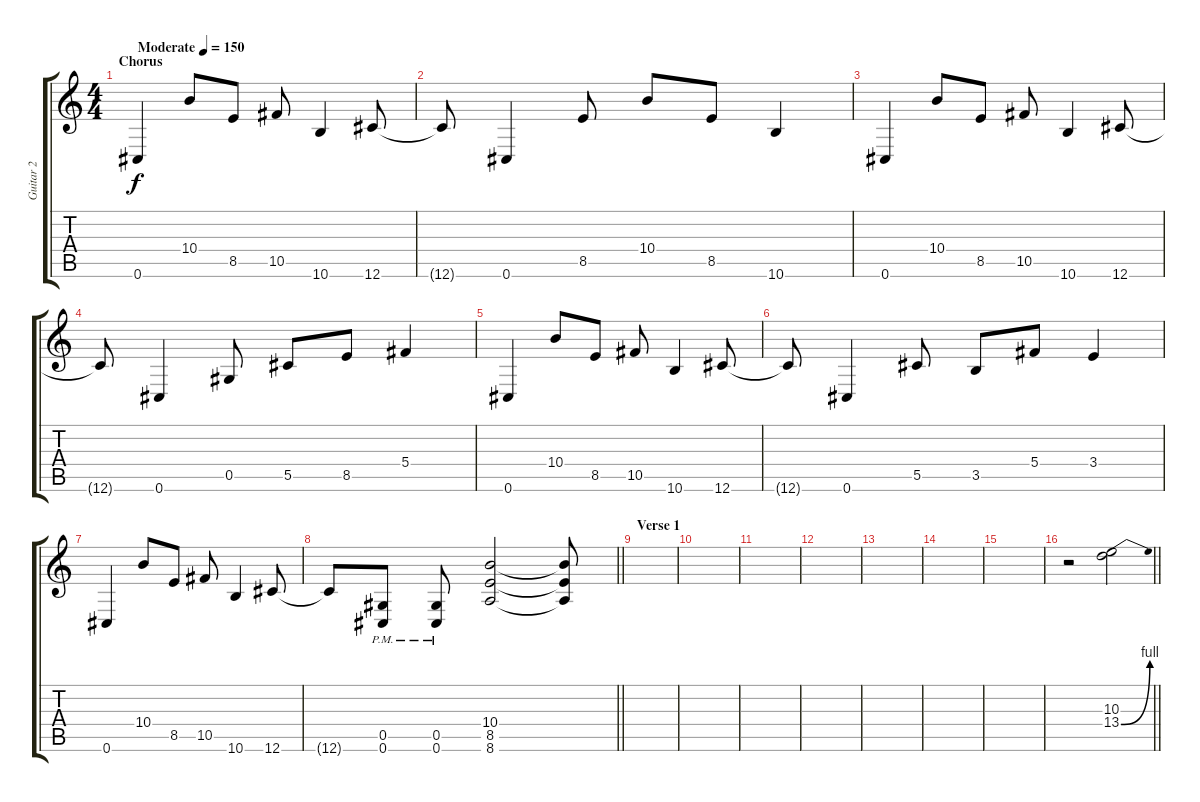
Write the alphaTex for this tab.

\track ("Guitar 2" "Guitar 2") {instrument overdrivenguitar}
\staff {score tabs}
\tuning (Eb4 Bb3 Gb3 Db3 Ab2 Db2) {hide}
\ts (4 4)
\section ("" "Chorus")
\tempo (150 "Moderate")
\clef g2
\ks c
0.6.4{dy f instrument overdrivenguitar} 10.4.8 8.5.8 10.5.8 10.6.4 12.6.8 |
12.6{t}.8 0.6.4 8.5.8 10.4.8 8.5.8 10.6.4 |
0.6.4 10.4.8 8.5.8 10.5.8 10.6.4 12.6.8 |
12.6{t}.8 0.6.4 0.5.8 5.5.8 8.5.8 5.4.4 |
0.6.4 10.4.8 8.5.8 10.5.8 10.6.4 12.6.8 |
12.6{t}.8 0.6.4 5.5.8 3.5.8 5.4.8 3.4.4 |
0.6.4 10.4.8 8.5.8 10.5.8 10.6.4 12.6.8 |
\barLineRight lightlight
12.6{t}.8 (0.5{pm} 0.6{pm}).8 (0.5{pm} 0.6{pm}).8 (10.4 8.5 8.6).2 (10.4{t} 8.5{t} 8.6{t}).8 |
\section ("" "Verse 1")
|
|
|
|
|
|
|
\barLineRight lightlight
r.2 (10.3 13.4{be (bend 0 0 60 4)}).2
